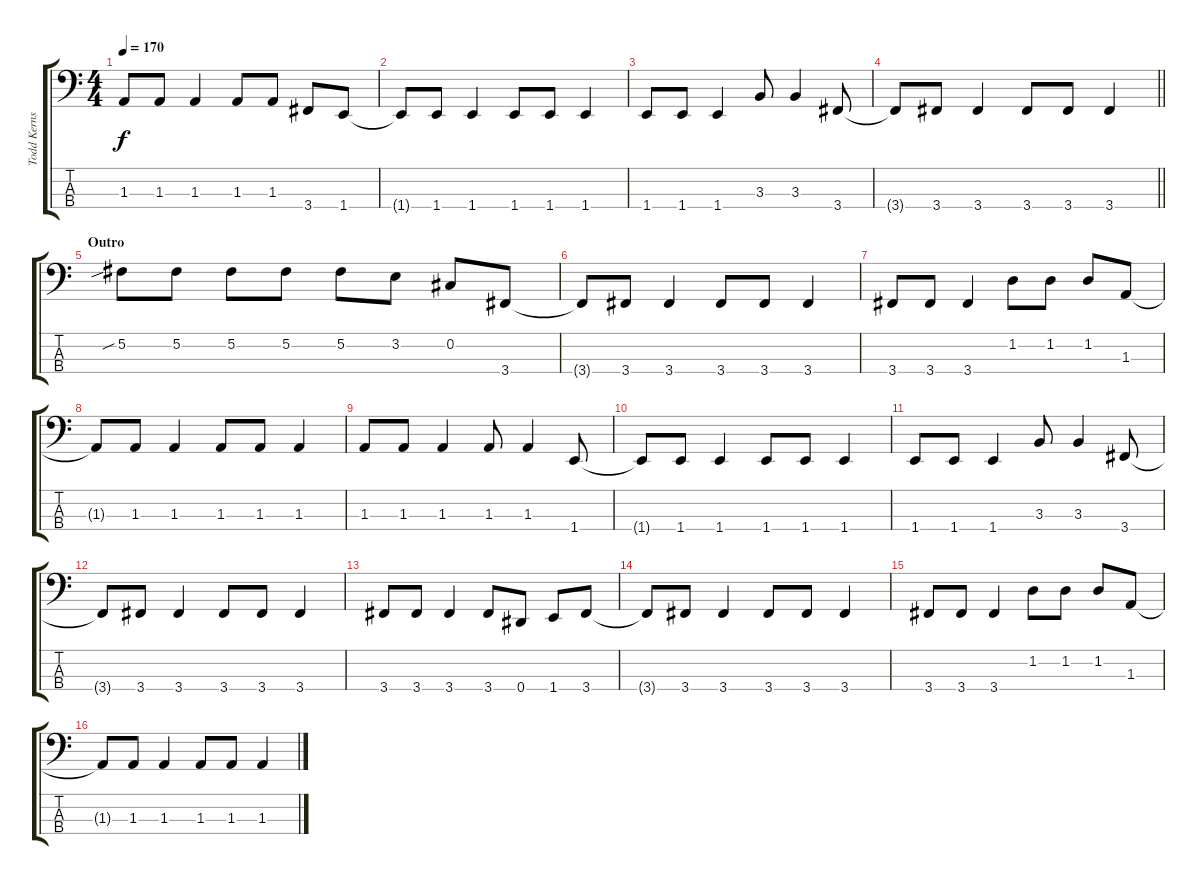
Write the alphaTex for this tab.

\track ("Todd Kerns" "Todd Kerns") {instrument electricbasspick}
\staff {score tabs}
\tuning (Gb2 Db2 Ab1 Eb1) {hide}
\ts (4 4)
\tempo 170
\clef f4
\ks c
1.3.8{dy f} 1.3.8 1.3.4 1.3.8 1.3.8 3.4.8 1.4.8 |
1.4{t}.8 1.4.8 1.4.4 1.4.8 1.4.8 1.4.4 |
1.4.8 1.4.8 1.4.4 3.3.8 3.3.4 3.4.8 |
\barLineRight lightlight
3.4{t}.8 3.4.8 3.4.4 3.4.8 3.4.8 3.4.4 |
\section ("" "Outro")
5.2{sib}.8 5.2.8 5.2.8 5.2.8 5.2.8 3.2.8 0.2.8 3.4.8 |
3.4{t}.8 3.4.8 3.4.4 3.4.8 3.4.8 3.4.4 |
3.4.8 3.4.8 3.4.4 1.2.8 1.2.8 1.2.8 1.3.8 |
1.3{t}.8 1.3.8 1.3.4 1.3.8 1.3.8 1.3.4 |
1.3.8 1.3.8 1.3.4 1.3.8 1.3.4 1.4.8 |
1.4{t}.8 1.4.8 1.4.4 1.4.8 1.4.8 1.4.4 |
1.4.8 1.4.8 1.4.4 3.3.8 3.3.4 3.4.8 |
3.4{t}.8 3.4.8 3.4.4 3.4.8 3.4.8 3.4.4 |
3.4.8 3.4.8 3.4.4 3.4.8 0.4.8 1.4.8 3.4.8 |
3.4{t}.8 3.4.8 3.4.4 3.4.8 3.4.8 3.4.4 |
3.4.8 3.4.8 3.4.4 1.2.8 1.2.8 1.2.8 1.3.8 |
1.3{t}.8 1.3.8 1.3.4 1.3.8 1.3.8 1.3.4
